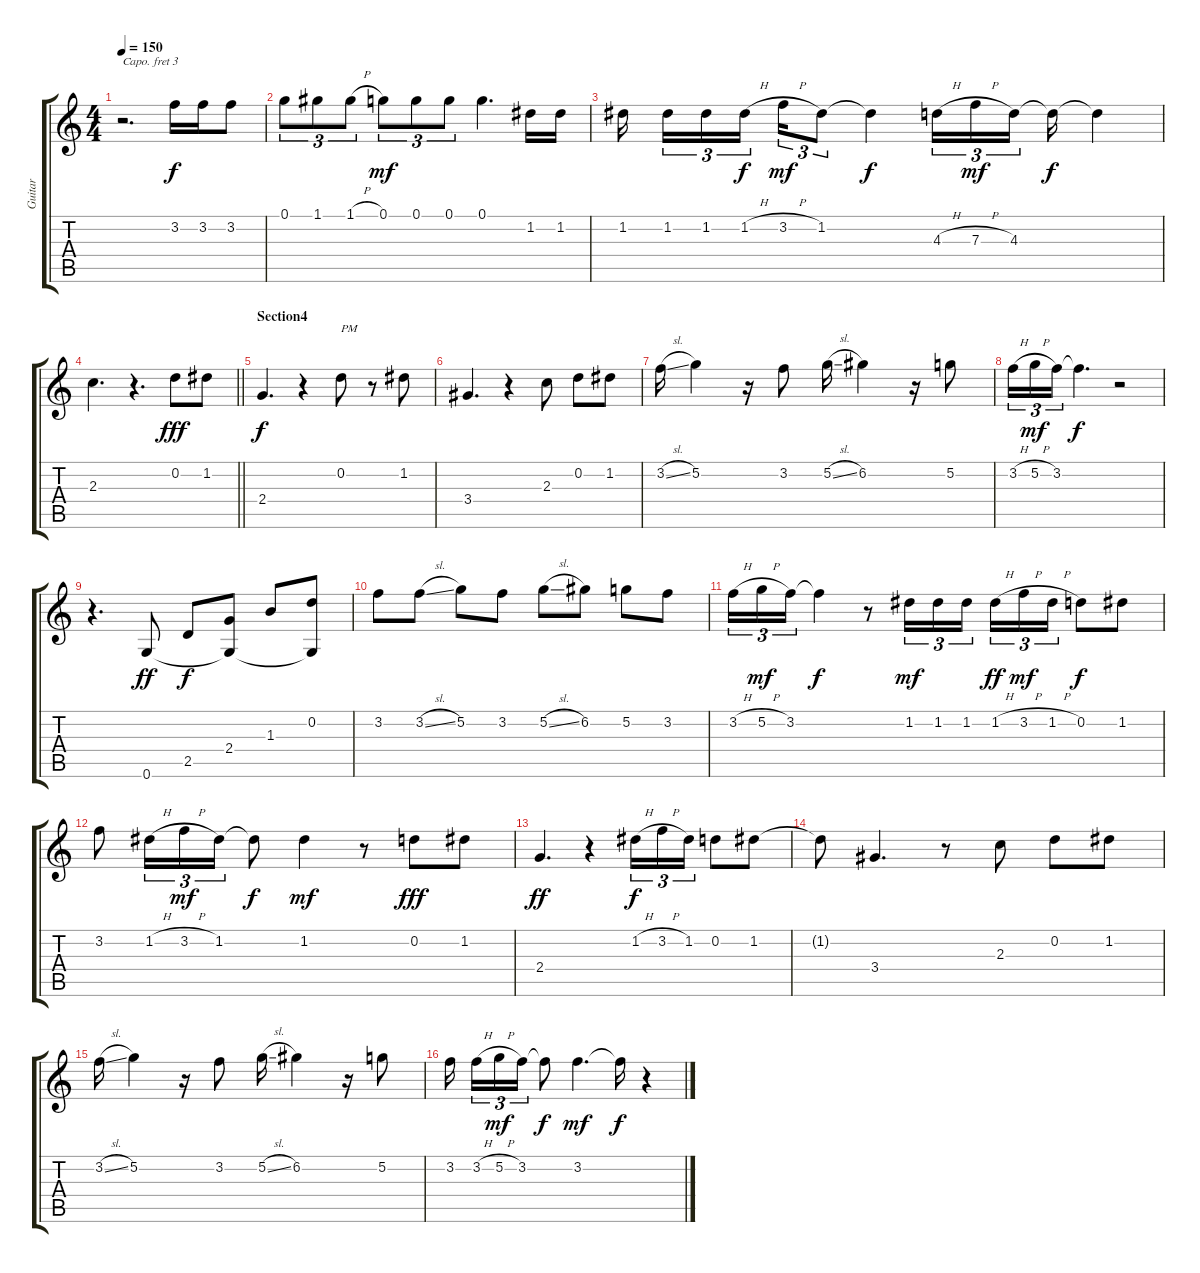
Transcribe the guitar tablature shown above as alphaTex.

\track ("Guitar" "Guitar") {instrument acousticguitarnylon}
\staff {score tabs}
\capo 3
\tuning (E4 B3 G3 D3 A2 E2) {hide}
\ts (4 4)
\tempo 150
\clef g2
\ks c
r.2{d dy f} 3.2.16 3.2.16 3.2.8 |
0.1.8{tu (3 2)} 1.1.8{tu (3 2)} 1.1{h}.8{tu (3 2)} 0.1.8{tu (3 2) dy mf} 0.1.8{tu (3 2)} 0.1.8{tu (3 2)} 0.1.4{d} 1.2.16 1.2.16 |
1.2.16{beam splitsecondary} 1.2.16{tu (3 2)} 1.2.16{tu (3 2)} 1.2{h}.16{tu (3 2) dy f beam splitsecondary} 3.2{h}.16{tu (3 2) dy mf} 1.2.8{tu (3 2)} 1.2{t}.4{dy f} 4.3{h}.16{tu (3 2)} 7.3{h}.16{tu (3 2) dy mf} 4.3.16{tu (3 2) beam splitsecondary} 4.3{t}.16{dy f} 4.3{t}.4 |
\barLineRight lightlight
2.3.4{d} r.4{d} 0.2.8{dy fff} 1.2.8 |
\section ("" "Section4")
2.4.4{d dy f} r.4 0.2.8{txt "PM"} r.8 1.2.8 |
3.4.4{d} r.4 2.3.8 0.2.8 1.2.8 |
3.2{sl}.16 5.2.4 r.16 3.2.8 5.2{sl}.16 6.2.4 r.16 5.2.8 |
3.2{h}.16{tu (3 2)} 5.2{h}.16{tu (3 2) dy mf} 3.2.16{tu (3 2)} 3.2{t}.4{d dy f} r.2 |
r.4{d} 0.6.8{dy ff} 2.5.8{dy f} (2.4 0.6{t}).8 1.3.8 (0.2 0.6{t}).8 |
3.2.8 3.2{sl}.8 5.2.8 3.2.8 5.2{sl}.8 6.2.8 5.2.8 3.2.8 |
3.2{h}.16{tu (3 2)} 5.2{h}.16{tu (3 2) dy mf} 3.2.16{tu (3 2)} 3.2{t}.4{dy f} r.8 1.2.16{tu (3 2) dy mf} 1.2.16{tu (3 2)} 1.2.16{tu (3 2) beam splitsecondary} 1.2{h}.16{tu (3 2) dy ff} 3.2{h}.16{tu (3 2) dy mf} 1.2{h}.16{tu (3 2)} 0.2.8{dy f} 1.2.8 |
3.2.8 1.2{h}.16{tu (3 2)} 3.2{h}.16{tu (3 2) dy mf} 1.2.16{tu (3 2)} 1.2{t}.8{dy f} 1.2.4{dy mf} r.8 0.2.8{dy fff} 1.2.8 |
2.4.4{d dy ff} r.4 1.2{h}.16{tu (3 2) dy f} 3.2{h}.16{tu (3 2)} 1.2.16{tu (3 2)} 0.2.8 1.2.8 |
1.2{t}.8 3.4.4{d} r.8 2.3.8 0.2.8 1.2.8 |
3.2{sl}.16 5.2.4 r.16 3.2.8 5.2{sl}.16 6.2.4 r.16 5.2.8 |
3.2.16{beam splitsecondary} 3.2{h}.16{tu (3 2)} 5.2{h}.16{tu (3 2) dy mf} 3.2.16{tu (3 2)} 3.2{t}.8{dy f} 3.2.4{d dy mf} 3.2{t}.16{dy f} r.4
